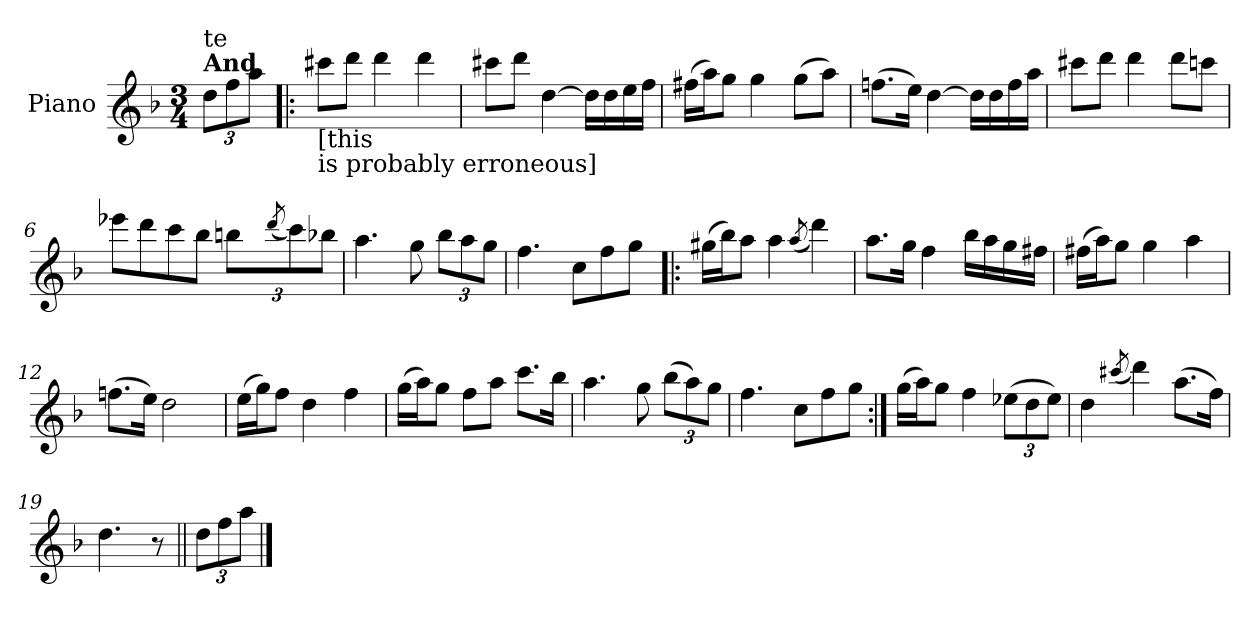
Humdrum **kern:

**kern
*part1
*staff1
*I"Piano
*I'Pno.
*clefG2
*k[b-]
*d:
*M3/4
*Xbrackettup
=
!LO:TX:a:B:t=And
!LO:TX:a:t=te
12dd\L
12ff\
12aa\J
=1!|:
!LO:TX:b:t=[this
!LO:TX:b:t=is probably erroneous]
8ccc#X\L
8ddd\J
4ddd\
4ddd\
=2
8ccc#X\L
8ddd\J
[4dd\
16dd\LL]
16dd\
16ee\
16ff\JJ
=3
(>16ff#X\LL
16aa\J)
8gg\J
4gg\
(>8gg\L
8aa\J)
=4
(>8.ffn\L
16ee\Jk)
[4dd\
16dd\LL]
16dd\
16ff\
16aa\JJ
!!LO:LB:g=z
=5
8ccc#X\L
8ddd\J
4ddd\
8ddd\L
8cccn\J
=6
8eee-X\L
8ddd\
8ccc\
8bb-\J
12bbn\L
(<8qddd/
12ccc\)
12bb-X\J
=7
4.aa\
8gg\
12bb-\L
12aa\
12gg\J
=8
4.ff\
8cc\L
8ff\
8gg\J
=9!|:
(>16gg#X\LL
16bb-\J)
8aa\J
4aa\
(<8qaa/
4ddd\)
!!LO:LB:g=z
=10
8.aa\L
16gg\Jk
4ff\
16bb-\LL
16aa\
16gg\
16ff#X\JJ
=11
(>16ff#X\LL
16aa\J)
8gg\J
4gg\
4aa\
=12
(>8.ffn\L
16ee\Jk)
2dd\
=13
(>16ee\LL
16gg\J)
8ff\J
4dd\
4ff\
=14
(>16gg\LL
16aa\J)
8gg\J
8ff\L
8aa\J
8.ccc\L
16bb-\Jk
!!LO:LB:g=z
=15
4.aa\
8gg\
(>12bb-\L
12aa\)
12gg\J
=16
4.ff\
8cc\L
8ff\
8gg\J
=17:|!
(>16gg\LL
16aa\J)
8gg\J
4ff\
(>12ee-X\L
12dd\
12ee-\J)
=18
4dd\
(<8qccc#X/
4ddd\)
(>8.aa\L
16ff\Jk)
=19
4.dd\
8r
=19X1||
12dd\L
12ff\
12aa\J
==
*-
